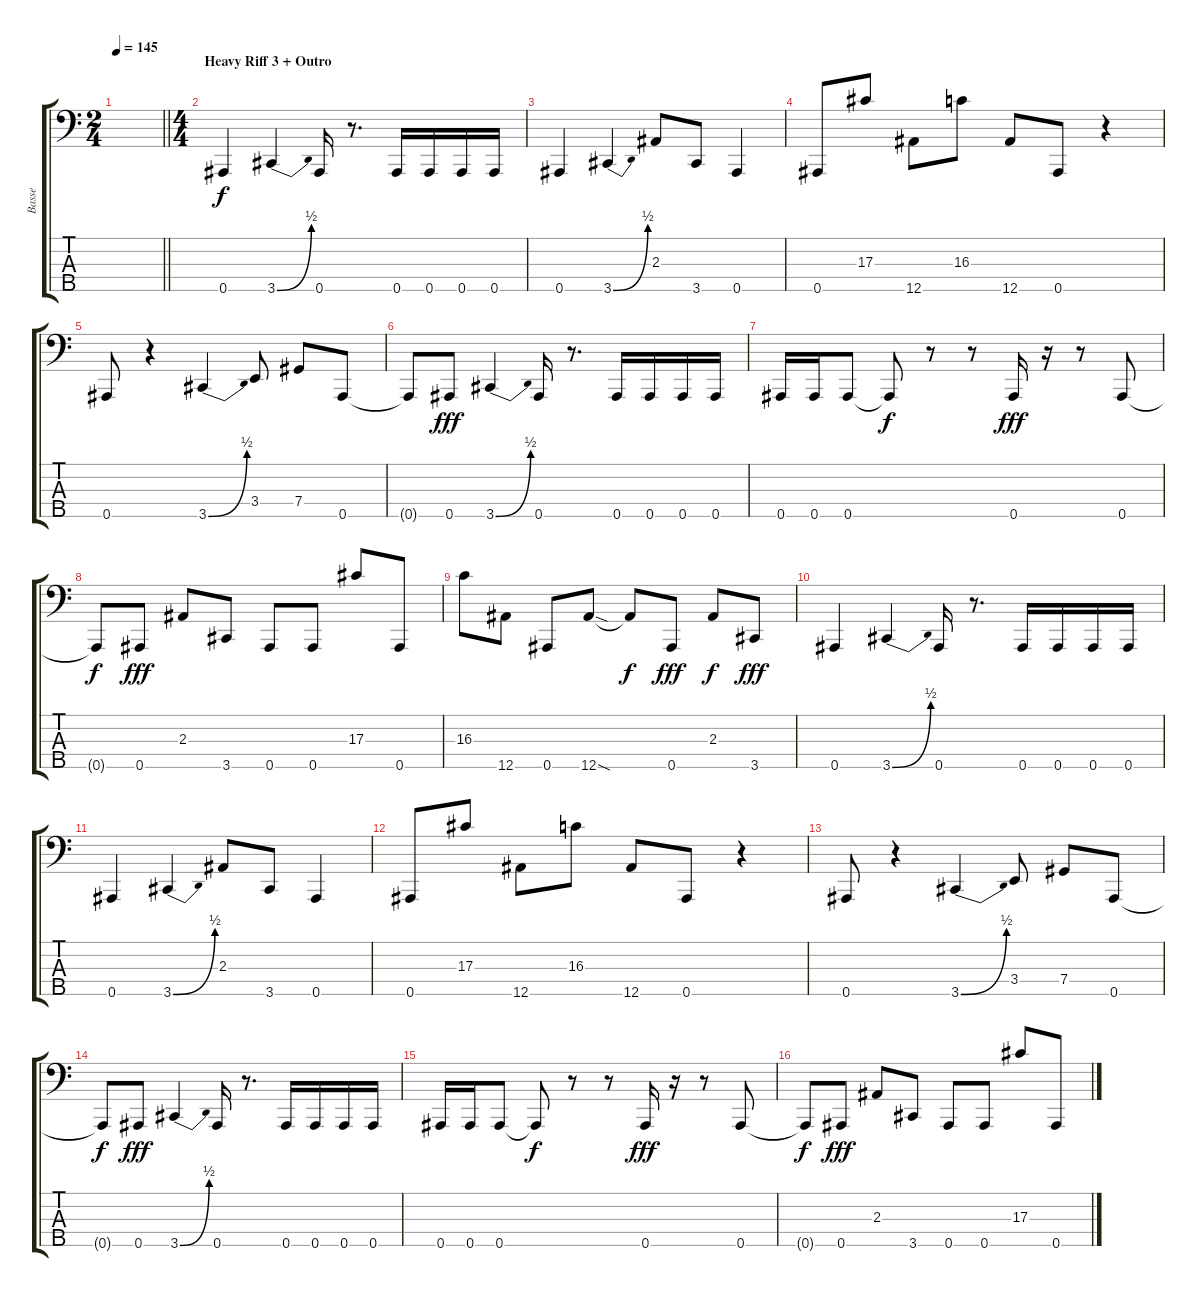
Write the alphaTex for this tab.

\track ("Basse" "Basse") {instrument electricbasspick}
\staff {score tabs}
\tuning (Gb2 Db2 Ab1 Db1 Bb0) {hide}
\ts (2 4)
\tempo 145
\clef f4
\barLineRight lightlight
\ks c
|
\ts (4 4)
\section ("" "Heavy Riff 3 + Outro")
0.5.4 3.5{be (bend 0 0 60 2)}.4 0.5.16 r.8{d} 0.5.16 0.5.16 0.5.16 0.5.16 |
0.5.4 3.5{be (bend 0 0 60 2)}.4 2.3.8 3.5.8 0.5.4 |
0.5.8 17.3.8 12.5.8 16.3.8 12.5.8 0.5.8 r.4 |
0.5.8 r.4 3.5{be (bend 0 0 60 2)}.4 3.4.8 7.4.8 0.5.8 |
0.5{t}.8{dy f} 0.5.8{dy fff} 3.5{be (bend 0 0 60 2)}.4 0.5.16 r.8{d} 0.5.16 0.5.16 0.5.16 0.5.16 |
0.5.16 0.5.16 0.5.8 0.5{t}.8{dy f} r.8 r.8 0.5.16{dy fff} r.16 r.8 0.5.8 |
0.5{t}.8{dy f} 0.5.8{dy fff} 2.3.8 3.5.8 0.5.8 0.5.8 17.3.8 0.5.8 |
16.3.8 12.5.8 0.5.8 12.5{sod}.8 12.5{t}.8{dy f} 0.5.8{dy fff} 2.3.8{dy f} 3.5.8{dy fff} |
0.5.4 3.5{be (bend 0 0 60 2)}.4 0.5.16 r.8{d} 0.5.16 0.5.16 0.5.16 0.5.16 |
0.5.4 3.5{be (bend 0 0 60 2)}.4 2.3.8 3.5.8 0.5.4 |
0.5.8 17.3.8 12.5.8 16.3.8 12.5.8 0.5.8 r.4 |
0.5.8 r.4 3.5{be (bend 0 0 60 2)}.4 3.4.8 7.4.8 0.5.8 |
0.5{t}.8{dy f} 0.5.8{dy fff} 3.5{be (bend 0 0 60 2)}.4 0.5.16 r.8{d} 0.5.16 0.5.16 0.5.16 0.5.16 |
0.5.16 0.5.16 0.5.8 0.5{t}.8{dy f} r.8 r.8 0.5.16{dy fff} r.16 r.8 0.5.8 |
0.5{t}.8{dy f} 0.5.8{dy fff} 2.3.8 3.5.8 0.5.8 0.5.8 17.3.8 0.5.8
